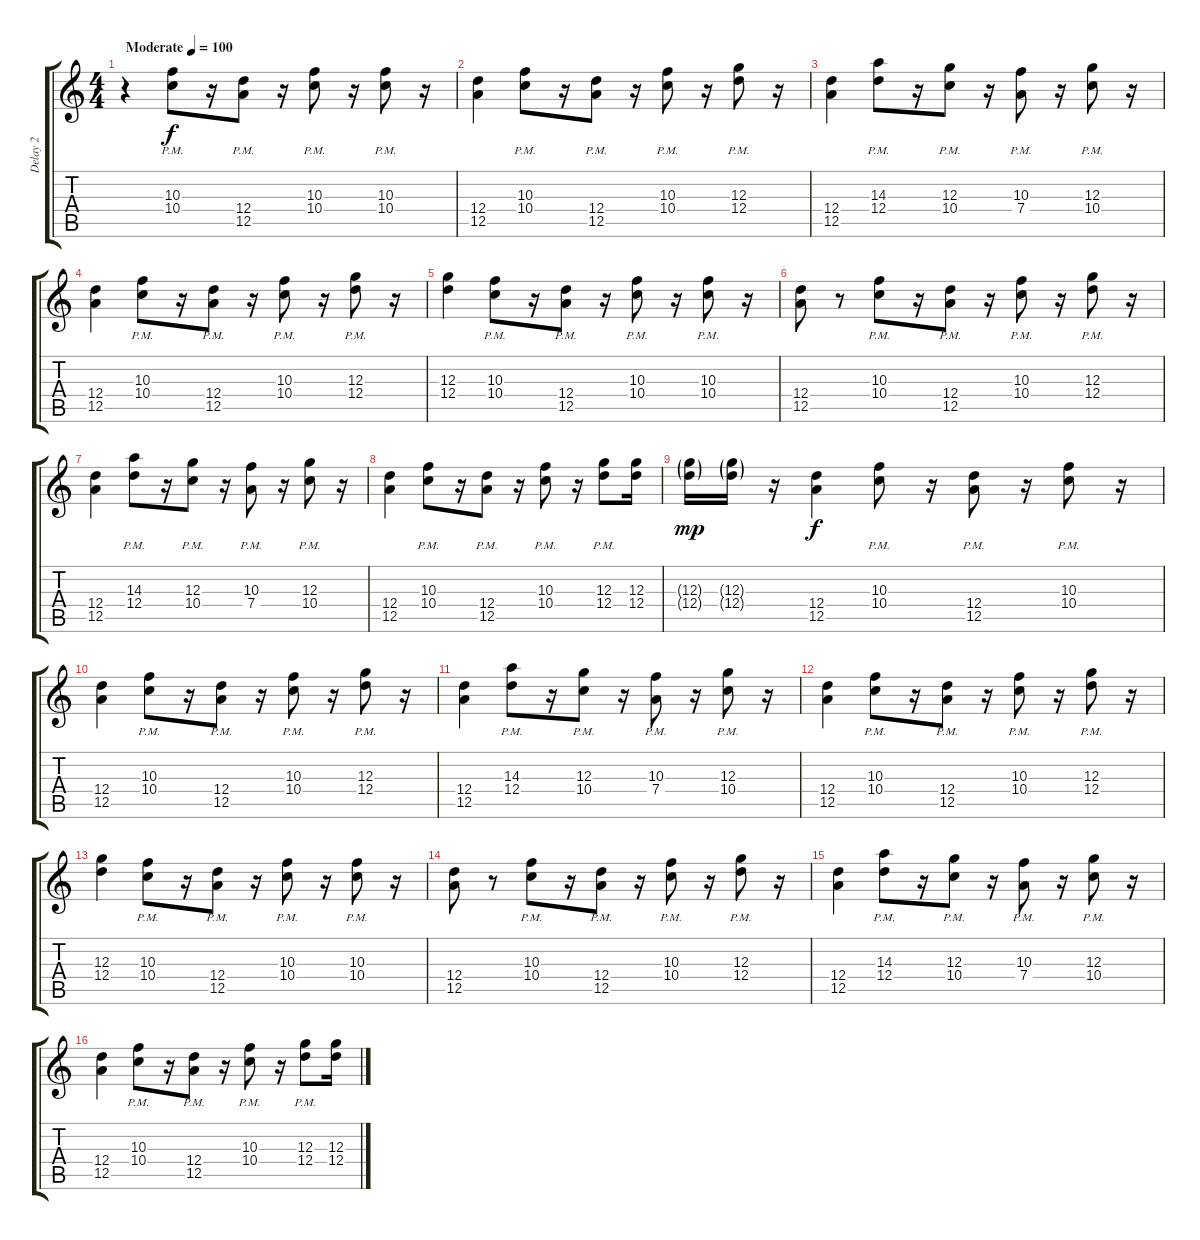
\track ("Delay 2" "Delay 2") {instrument electricguitarclean}
\staff {score tabs}
\tuning (E4 B3 G3 D3 A2 E2) {hide}
\ts (4 4)
\tempo (100 "Moderate")
\clef g2
\ks c
r.4{dy f instrument electricguitarclean} (10.3{pm} 10.4{pm}).8 r.16 (12.4{pm} 12.5{pm}).8 r.16 (10.3{pm} 10.4{pm}).8 r.16 (10.3{pm} 10.4{pm}).8 r.16 |
(12.4 12.5).4 (10.3{pm} 10.4{pm}).8 r.16 (12.4{pm} 12.5{pm}).8 r.16 (10.3{pm} 10.4{pm}).8 r.16 (12.3{pm} 12.4{pm}).8 r.16 |
(12.4 12.5).4 (14.3{pm} 12.4{pm}).8 r.16 (12.3{pm} 10.4{pm}).8 r.16 (10.3{pm} 7.4{pm}).8 r.16 (12.3{pm} 10.4{pm}).8 r.16 |
(12.4 12.5).4 (10.3{pm} 10.4{pm}).8 r.16 (12.4{pm} 12.5{pm}).8 r.16 (10.3{pm} 10.4{pm}).8 r.16 (12.3{pm} 12.4{pm}).8 r.16 |
(12.3 12.4).4 (10.3{pm} 10.4{pm}).8 r.16 (12.4{pm} 12.5{pm}).8 r.16 (10.3{pm} 10.4{pm}).8 r.16 (10.3{pm} 10.4{pm}).8 r.16 |
(12.4 12.5).8 r.8 (10.3{pm} 10.4{pm}).8 r.16 (12.4{pm} 12.5{pm}).8 r.16 (10.3{pm} 10.4{pm}).8 r.16 (12.3{pm} 12.4{pm}).8 r.16 |
(12.4 12.5).4 (14.3{pm} 12.4{pm}).8 r.16 (12.3{pm} 10.4{pm}).8 r.16 (10.3{pm} 7.4{pm}).8 r.16 (12.3{pm} 10.4{pm}).8 r.16 |
(12.4 12.5).4 (10.3{pm} 10.4{pm}).8 r.16 (12.4{pm} 12.5{pm}).8 r.16 (10.3{pm} 10.4{pm}).8 r.16 (12.3{pm} 12.4{pm}).8 (12.3 12.4).16 |
(12.3{g} 12.4{g}).16{dy mp} (12.3{g} 12.4{g}).16 r.16 (12.4 12.5).4{dy f} (10.3{pm} 10.4{pm}).8 r.16 (12.4{pm} 12.5{pm}).8 r.16 (10.3{pm} 10.4{pm}).8 r.16 |
(12.4 12.5).4 (10.3{pm} 10.4{pm}).8 r.16 (12.4{pm} 12.5{pm}).8 r.16 (10.3{pm} 10.4{pm}).8 r.16 (12.3{pm} 12.4{pm}).8 r.16 |
(12.4 12.5).4 (14.3{pm} 12.4{pm}).8 r.16 (12.3{pm} 10.4{pm}).8 r.16 (10.3{pm} 7.4{pm}).8 r.16 (12.3{pm} 10.4{pm}).8 r.16 |
(12.4 12.5).4 (10.3{pm} 10.4{pm}).8 r.16 (12.4{pm} 12.5{pm}).8 r.16 (10.3{pm} 10.4{pm}).8 r.16 (12.3{pm} 12.4{pm}).8 r.16 |
(12.3 12.4).4 (10.3{pm} 10.4{pm}).8 r.16 (12.4{pm} 12.5{pm}).8 r.16 (10.3{pm} 10.4{pm}).8 r.16 (10.3{pm} 10.4{pm}).8 r.16 |
(12.4 12.5).8 r.8 (10.3{pm} 10.4{pm}).8 r.16 (12.4{pm} 12.5{pm}).8 r.16 (10.3{pm} 10.4{pm}).8 r.16 (12.3{pm} 12.4{pm}).8 r.16 |
(12.4 12.5).4 (14.3{pm} 12.4{pm}).8 r.16 (12.3{pm} 10.4{pm}).8 r.16 (10.3{pm} 7.4{pm}).8 r.16 (12.3{pm} 10.4{pm}).8 r.16 |
(12.4 12.5).4 (10.3{pm} 10.4{pm}).8 r.16 (12.4{pm} 12.5{pm}).8 r.16 (10.3{pm} 10.4{pm}).8 r.16 (12.3{pm} 12.4{pm}).8 (12.3 12.4).16
